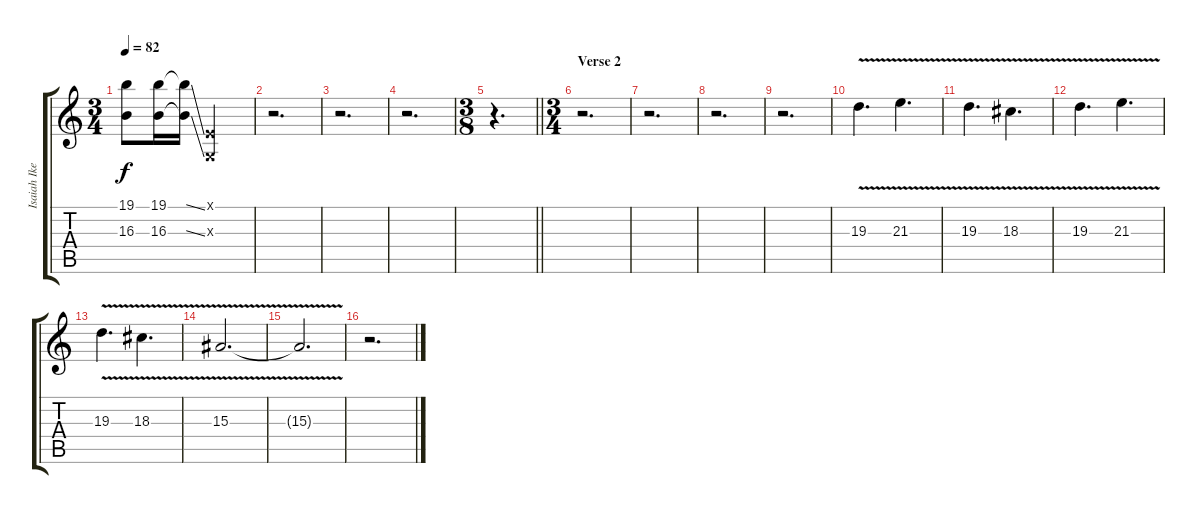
\track ("Isaiah Ikey Owens" "Isaiah Ike") {instrument pad4choir}
\staff {score tabs}
\tuning (E4 B3 G3 D3 A2 E2) {hide}
\ts (3 4)
\tempo 82
\clef g2
\ks c
(19.1{t} 16.3{t}).8{dy f} (19.1 16.3).16 (19.1{ss t} 16.3{ss t}).16 (0.1{x} 0.3{x}).2 |
r.2{d} |
r.2{d} |
r.2{d} |
\ts (3 8)
\barLineRight lightlight
r.4{d} |
\ts (3 4)
\section ("" "Verse 2")
r.2{d} |
r.2{d} |
r.2{d} |
r.2{d} |
19.3{v}.4{d instrument pad4choir} 21.3{v}.4{d} |
19.3{v}.4{d} 18.3{v}.4{d} |
19.3{v}.4{d} 21.3{v}.4{d} |
19.3{v}.4{d} 18.3{v}.4{d} |
15.3{v}.2{d} |
15.3{t}.2{d} |
r.2{d}
